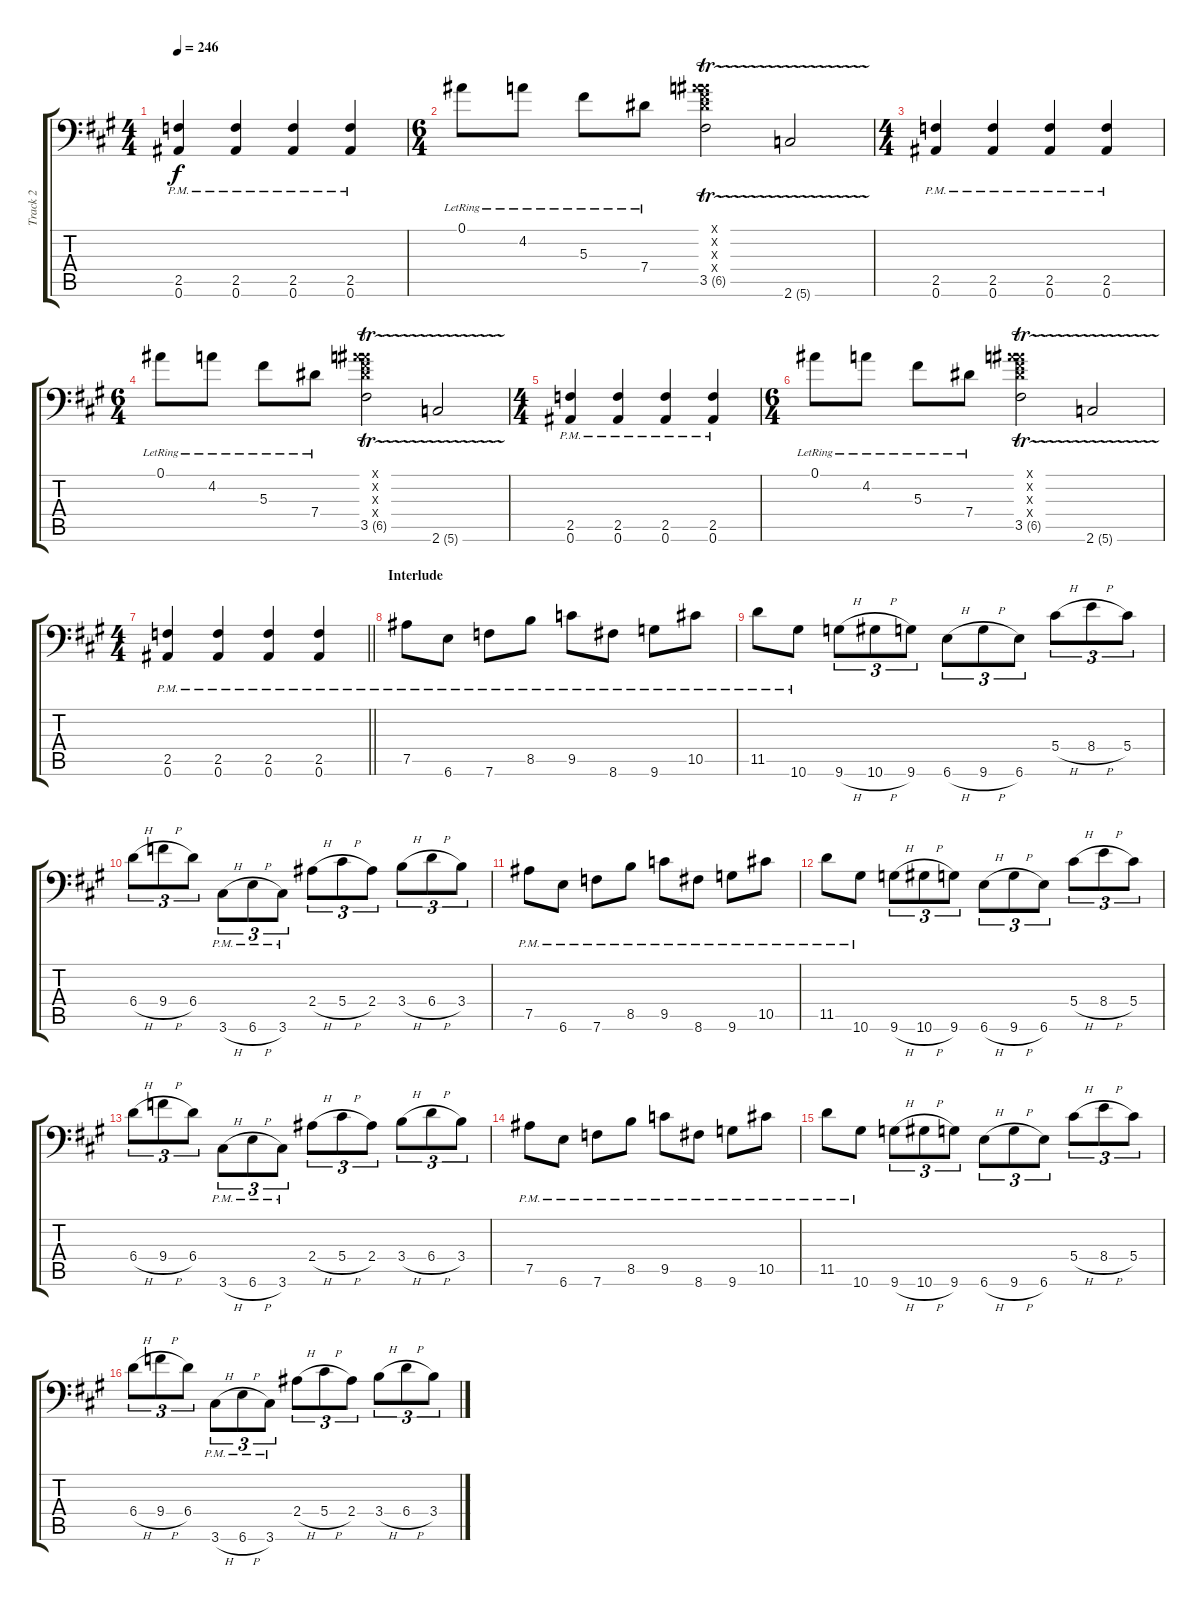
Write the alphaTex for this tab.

\track ("Track 2" "Track 2") {instrument distortionguitar}
\staff {score tabs}
\tuning (Bb3 F3 Db3 Ab2 Eb2 Bb1) {hide}
\ts (4 4)
\tempo 246
\clef f4
\ks f#minor
(2.5{pm} 0.6{pm}).4{dy f} (2.5{pm} 0.6{pm}).4 (2.5{pm} 0.6{pm}).4 (2.5{pm} 0.6{pm}).4 |
\ts (6 4)
0.1{lr}.8 4.2{lr}.8 5.3{lr}.8 7.4{lr}.8 (0.1{x} 4.2{x} 5.3{x} 7.4{x} 3.5{tr (6 16)}).2 2.6{tr (5 16)}.2 |
\ts (4 4)
(2.5{pm} 0.6{pm}).4 (2.5{pm} 0.6{pm}).4 (2.5{pm} 0.6{pm}).4 (2.5{pm} 0.6{pm}).4 |
\ts (6 4)
0.1{lr}.8 4.2{lr}.8 5.3{lr}.8 7.4{lr}.8 (0.1{x} 4.2{x} 5.3{x} 7.4{x} 3.5{tr (6 16)}).2 2.6{tr (5 16)}.2 |
\ts (4 4)
(2.5{pm} 0.6{pm}).4 (2.5{pm} 0.6{pm}).4 (2.5{pm} 0.6{pm}).4 (2.5{pm} 0.6{pm}).4 |
\ts (6 4)
0.1{lr}.8 4.2{lr}.8 5.3{lr}.8 7.4{lr}.8 (0.1{x} 4.2{x} 5.3{x} 7.4{x} 3.5{tr (6 16)}).2 2.6{tr (5 16)}.2 |
\ts (4 4)
\barLineRight lightlight
(2.5{pm} 0.6{pm}).4 (2.5{pm} 0.6{pm}).4 (2.5{pm} 0.6{pm}).4 (2.5{pm} 0.6{pm}).4 |
\section ("" "Interlude")
7.5{pm}.8 6.6{pm}.8 7.6{pm}.8 8.5{pm}.8 9.5{pm}.8 8.6{pm}.8 9.6{pm}.8 10.5{pm}.8 |
11.5{pm}.8 10.6{pm}.8 9.6{h}.8{tu (3 2)} 10.6{h}.8{tu (3 2)} 9.6.8{tu (3 2)} 6.6{h}.8{tu (3 2)} 9.6{h}.8{tu (3 2)} 6.6.8{tu (3 2)} 5.4{h}.8{tu (3 2)} 8.4{h}.8{tu (3 2)} 5.4.8{tu (3 2)} |
6.4{h}.8{tu (3 2)} 9.4{h}.8{tu (3 2)} 6.4.8{tu (3 2)} 3.6{h pm}.8{tu (3 2)} 6.6{h pm}.8{tu (3 2)} 3.6{pm}.8{tu (3 2)} 2.4{h}.8{tu (3 2)} 5.4{h}.8{tu (3 2)} 2.4.8{tu (3 2)} 3.4{h}.8{tu (3 2)} 6.4{h}.8{tu (3 2)} 3.4.8{tu (3 2)} |
7.5{pm}.8 6.6{pm}.8 7.6{pm}.8 8.5{pm}.8 9.5{pm}.8 8.6{pm}.8 9.6{pm}.8 10.5{pm}.8 |
11.5{pm}.8 10.6{pm}.8 9.6{h}.8{tu (3 2)} 10.6{h}.8{tu (3 2)} 9.6.8{tu (3 2)} 6.6{h}.8{tu (3 2)} 9.6{h}.8{tu (3 2)} 6.6.8{tu (3 2)} 5.4{h}.8{tu (3 2)} 8.4{h}.8{tu (3 2)} 5.4.8{tu (3 2)} |
6.4{h}.8{tu (3 2)} 9.4{h}.8{tu (3 2)} 6.4.8{tu (3 2)} 3.6{h pm}.8{tu (3 2)} 6.6{h pm}.8{tu (3 2)} 3.6{pm}.8{tu (3 2)} 2.4{h}.8{tu (3 2)} 5.4{h}.8{tu (3 2)} 2.4.8{tu (3 2)} 3.4{h}.8{tu (3 2)} 6.4{h}.8{tu (3 2)} 3.4.8{tu (3 2)} |
7.5{pm}.8 6.6{pm}.8 7.6{pm}.8 8.5{pm}.8 9.5{pm}.8 8.6{pm}.8 9.6{pm}.8 10.5{pm}.8 |
11.5{pm}.8 10.6{pm}.8 9.6{h}.8{tu (3 2)} 10.6{h}.8{tu (3 2)} 9.6.8{tu (3 2)} 6.6{h}.8{tu (3 2)} 9.6{h}.8{tu (3 2)} 6.6.8{tu (3 2)} 5.4{h}.8{tu (3 2)} 8.4{h}.8{tu (3 2)} 5.4.8{tu (3 2)} |
6.4{h}.8{tu (3 2)} 9.4{h}.8{tu (3 2)} 6.4.8{tu (3 2)} 3.6{h pm}.8{tu (3 2)} 6.6{h pm}.8{tu (3 2)} 3.6{pm}.8{tu (3 2)} 2.4{h}.8{tu (3 2)} 5.4{h}.8{tu (3 2)} 2.4.8{tu (3 2)} 3.4{h}.8{tu (3 2)} 6.4{h}.8{tu (3 2)} 3.4.8{tu (3 2)}
